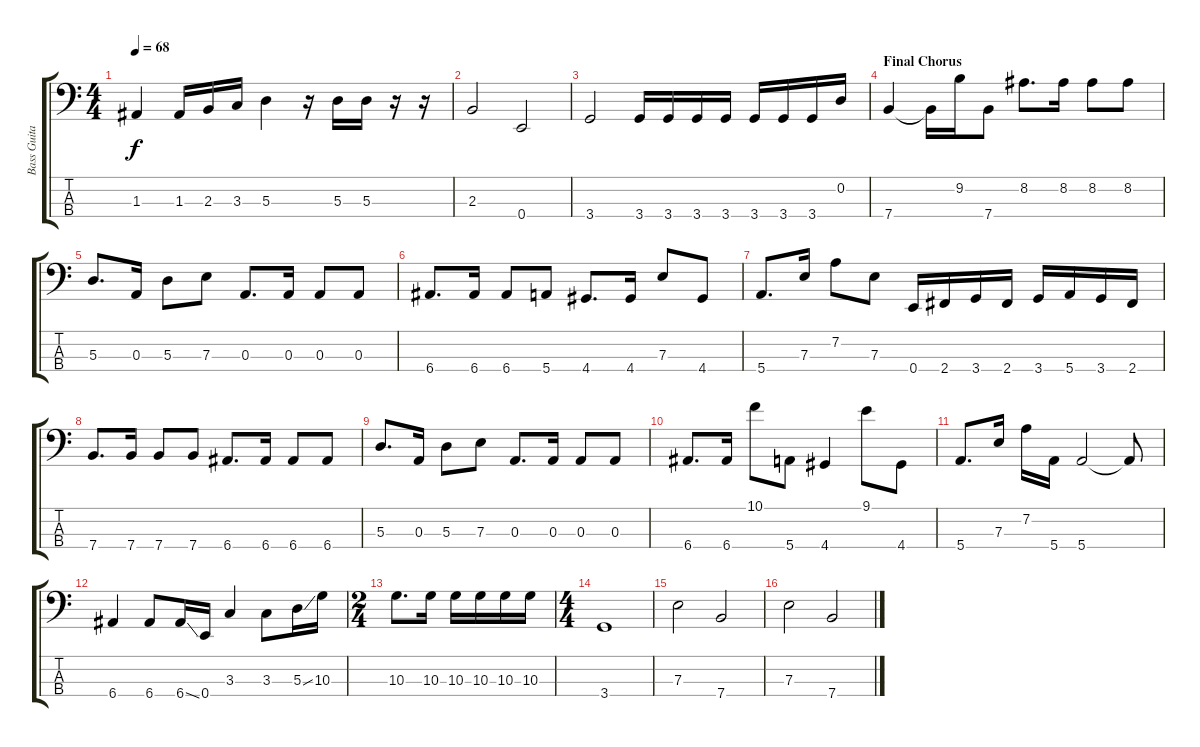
\track ("Bass Guitar Track" "Bass Guita") {instrument electricbassfinger}
\staff {score tabs}
\tuning (G2 D2 A1 E1) {hide}
\ts (4 4)
\tempo 68
\clef f4
\ks c
1.3.4{dy f} 1.3.16 2.3.16 3.3.16 5.3.4 r.16 5.3.16 5.3.16 r.16 r.16 |
2.3.2 0.4.2 |
3.4.2 3.4.16 3.4.16 3.4.16 3.4.16 3.4.16 3.4.16 3.4.16 0.2.16 |
\section ("" "Final Chorus")
7.4.4 7.4{t}.16 9.2.16 7.4.8 8.2.8{d} 8.2.16 8.2.8 8.2.8 |
5.3.8{d} 0.3.16 5.3.8 7.3.8 0.3.8{d} 0.3.16 0.3.8 0.3.8 |
6.4.8{d} 6.4.16 6.4.8 5.4.8 4.4.8{d} 4.4.16 7.3.8 4.4.8 |
5.4.8{d} 7.3.16 7.2.8 7.3.8 0.4.16 2.4.16 3.4.16 2.4.16 3.4.16 5.4.16 3.4.16 2.4.16 |
7.4.8{d} 7.4.16 7.4.8 7.4.8 6.4.8{d} 6.4.16 6.4.8 6.4.8 |
5.3.8{d} 0.3.16 5.3.8 7.3.8 0.3.8{d} 0.3.16 0.3.8 0.3.8 |
6.4.8{d} 6.4.16 10.1.8 5.4.8 4.4.4 9.1.8 4.4.8 |
5.4.8{d} 7.3.16 7.2.16 5.4.16 5.4.2 5.4{t}.8 |
6.4.4 6.4.8 6.4{ss}.16 0.4.16 3.3.4 3.3.8 5.3{ss}.16 10.3.16 |
\ts (2 4)
10.3.8{d} 10.3.16 10.3.16 10.3.16 10.3.16 10.3.16 |
\ts (4 4)
3.4.1 |
7.3.2 7.4.2 |
7.3.2 7.4.2
